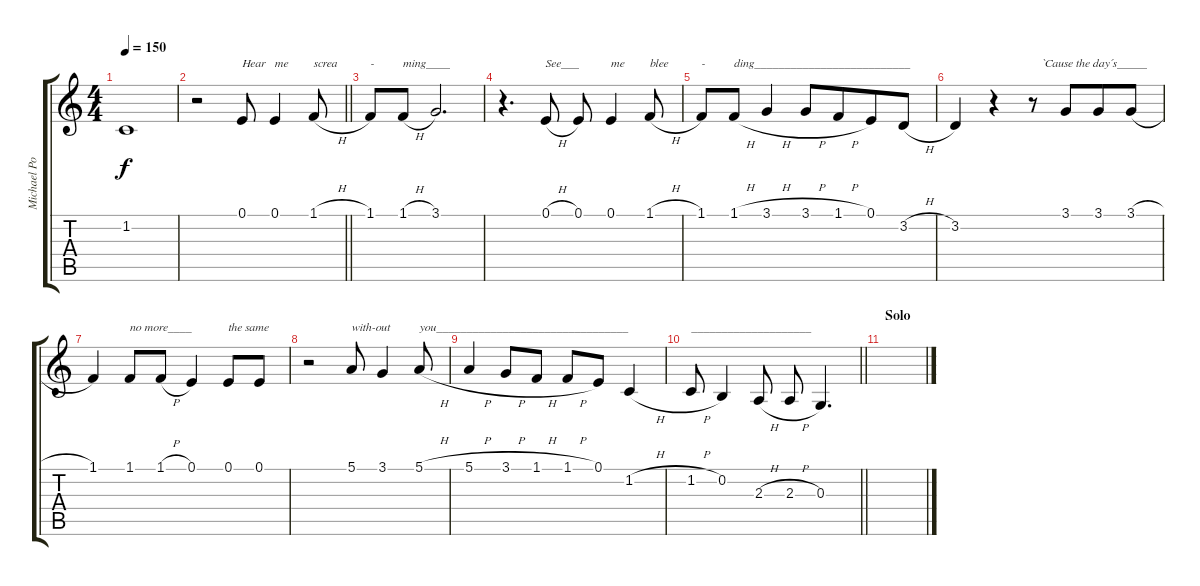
\track ("Michael Poulsen  Voice" "Michael Po") {instrument lead2sawtooth}
\staff {score tabs}
\tuning (E4 B3 G3 D3 A2 E2) {hide}
\ts (4 4)
\tempo 150
\clef g2
\ks c
1.2.1{dy f} |
\barLineRight lightlight
r.2 0.1.8{txt "Hear"} 0.1.4{txt "me"} 1.1{h}.8{txt "screa"} |
\section ("" "")
1.1.8{txt "-"} 1.1{h}.8{txt "ming____"} 3.1.2{d} |
r.4{d} 0.1{h}.8{txt "See___"} 0.1.8 0.1.4{txt "me"} 1.1{h}.8{txt "blee"} |
1.1.8{txt "-"} 1.1{h}.8{txt "ding__________________________"} 3.1{h}.4 3.1{h}.8 1.1{h}.8{beam merge} 0.1.8 3.2{h}.8 |
3.2.4 r.4 r.8{txt "   `Cause the day´s_____"} 3.1.8{beam merge} 3.1.8 3.1{h}.8 |
1.1.4 1.1.8{txt "no more____"} 1.1{h}.8 0.1.4 0.1.8{txt "the same"} 0.1.8 |
r.2 5.1.8{txt "with-out"} 3.1.4 5.1{h}.8{txt "you________________________________"} |
5.1{h}.4 3.1{h}.8 1.1{h}.8 1.1{h}.8 0.1.8 1.2{h}.4 |
\barLineRight lightlight
1.2{h}.8{txt "____________________"} 0.2.4 2.3{h}.8 2.3{h}.8 0.3.4{d} |
\section ("" "Solo")
